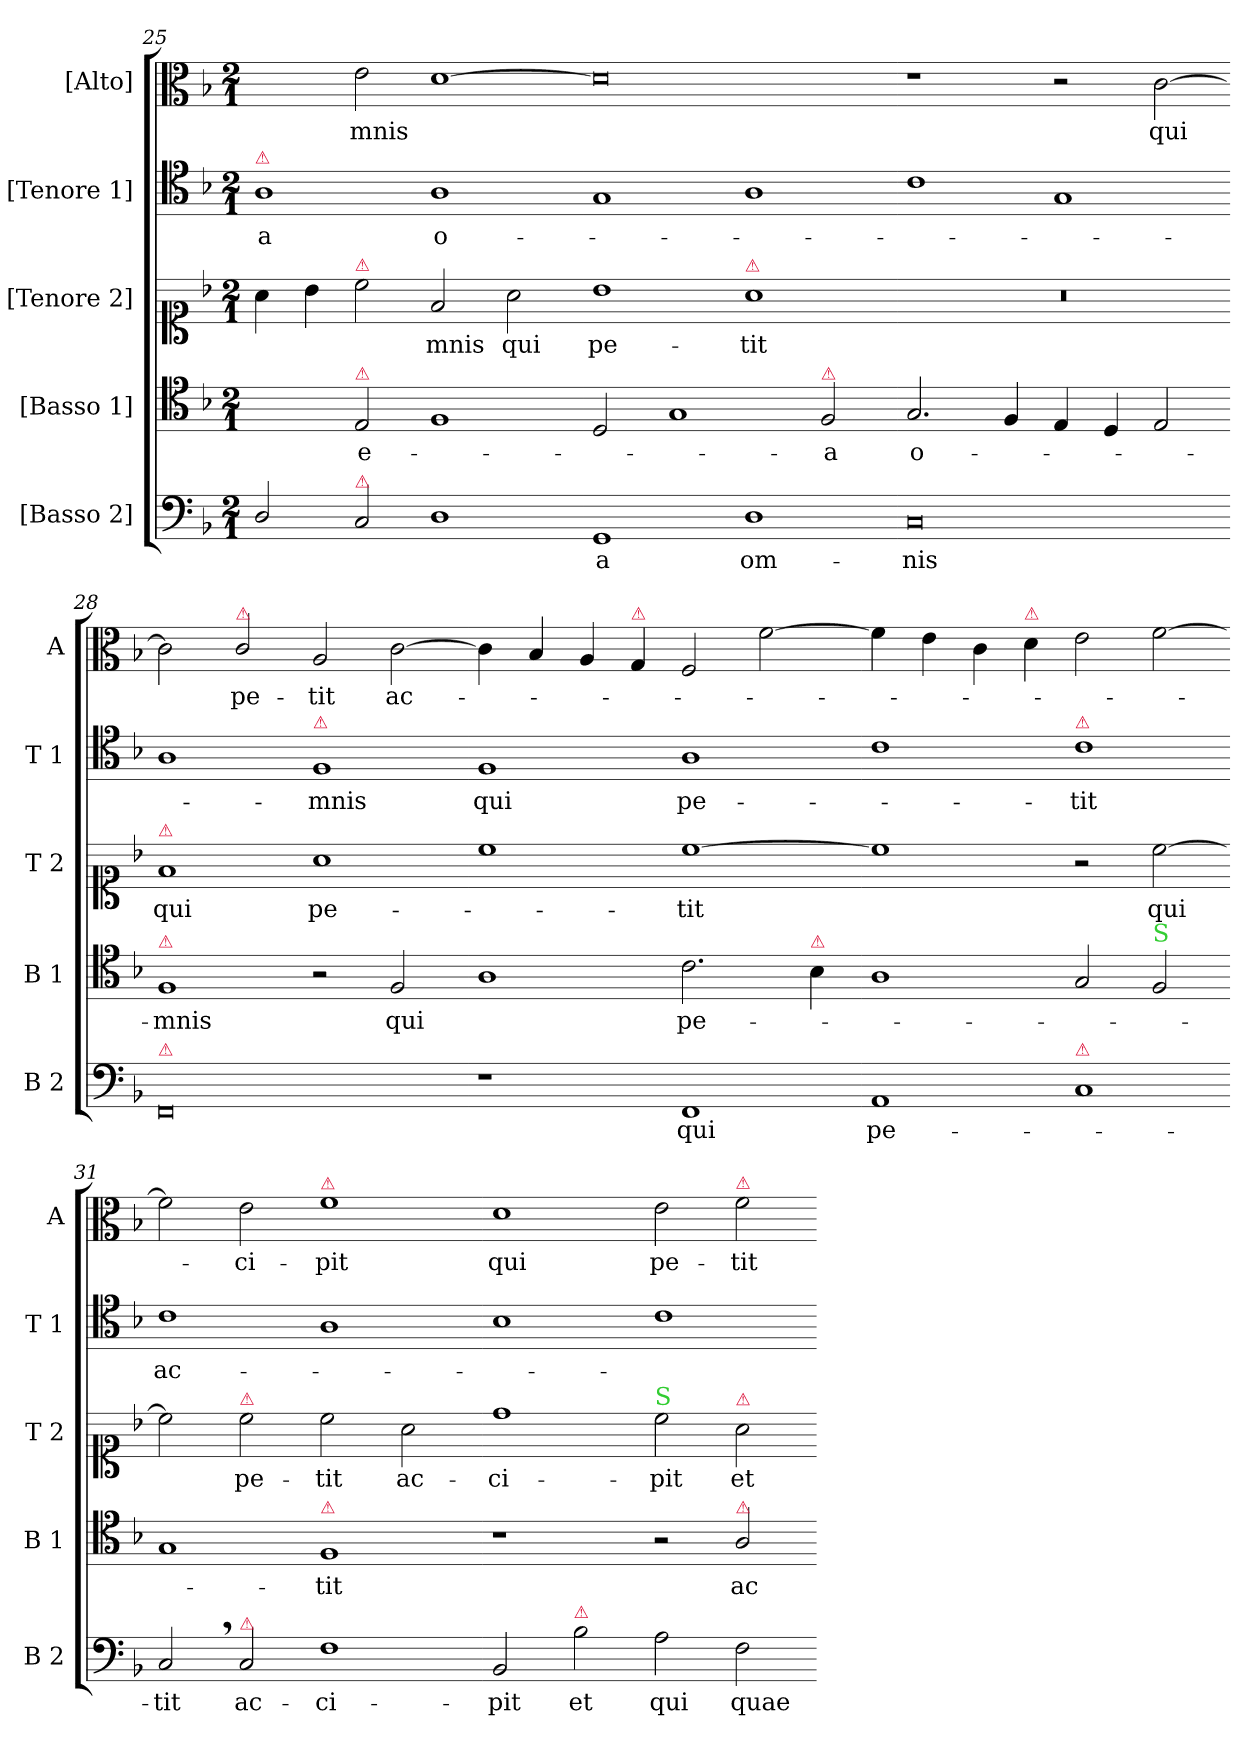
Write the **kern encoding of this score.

**kern	**text	**kern	**text	**kern	**text	**kern	**text	**kern	**text
*part5	*part5	*part4	*part4	*part3	*part3	*part2	*part2	*part1	*part1
*staff5	*staff5	*staff4	*staff4	*staff3	*staff3	*staff2	*staff2	*staff1	*staff1
*I"[Basso 2]	*	*I"[Basso 1]	*	*I"[Tenore 2]	*	*I"[Tenore 1]	*	*I"[Alto]	*
*I'B 2	*	*I'B 1	*	*I'T 2	*	*I'T 1	*	*I'A	*
*clefF4	*	*clefC4	*	*clefC1	*	*clefC4	*	*clefC3	*
*k[b-]	*	*k[b-]	*	*k[b-]	*	*k[b-]	*	*k[b-]	*
*M2/1	*	*M2/1	*	*M2/1	*	*M2/1	*	*M2/1	*
=25	=25	=25	=25	=25	=25	=25	=25	=25	=25
!	!	!	!	!	!	!LO:TX:a:color=crimson:t=⚠	!	!	!
2D/	.	2ryy	.	4a\	.	1A\	-a	2ryy	.
.	.	.	.	4b-\	.	.	.	.	.
!	!	!	!	!LO:TX:a:color=crimson:t=⚠	!	!	!	!	!
!	!	!LO:TX:a:color=crimson:t=⚠	!	!	!	!	!	!	!
!LO:TX:a:color=crimson:t=⚠	!	!	!	!	!	!	!	!	!
2C/	.	2E/	e-	2cc\	.	.	.	2e\	-mnis
1D\	.	1F/	.	2f/	-mnis	1A\	o-	[1d\	.
.	.	.	.	2a\	qui	.	.	.	.
=26-	=26-	=26-	=26-	=26-	=26-	=26-	=26-	=26-	=26-
1GG/	-a	2D/	.	1b-\	pe-	1G/	.	0d\]	.
.	.	1G/	.	.	.	.	.	.	.
!	!	!	!	!LO:TX:a:color=crimson:t=⚠	!	!	!	!	!
1D\	om-	.	.	1a\	-tit	1A\	.	.	.
!	!	!LO:TX:a:color=crimson:t=⚠	!	!	!	!	!	!	!
.	.	2F/	-a	.	.	.	.	.	.
=27-	=27-	=27-	=27-	=27-	=27-	=27-	=27-	=27-	=27-
0C/	-nis	2.G/	o-	0r	.	1c\	.	1r	.
.	.	4F/	.	.	.	.	.	.	.
.	.	4E/	.	.	.	1G/	.	2r	.
.	.	4D/	.	.	.	.	.	.	.
.	.	2E/	.	.	.	.	.	[2c\	qui
=28-	=28-	=28-	=28-	=28-	=28-	=28-	=28-	=28-	=28-
!	!	!	!	!LO:TX:a:color=crimson:t=⚠	!	!	!	!	!
!	!	!LO:TX:a:color=crimson:t=⚠	!	!	!	!	!	!	!
!LO:TX:a:color=crimson:t=⚠	!	!	!	!	!	!	!	!	!
0FF/	.	1F/	-mnis	1f/	qui	1A\	.	2c\]	.
!	!	!	!	!	!	!	!	!LO:TX:a:color=crimson:t=⚠	!
.	.	.	.	.	.	.	.	2c/	pe-
!	!	!	!	!	!	!LO:TX:a:color=crimson:t=⚠	!	!	!
.	.	2r	.	1a\	pe-	1F/	-mnis	2A/	-tit
.	.	2F/	qui	.	.	.	.	[2c\	ac-
=29-	=29-	=29-	=29-	=29-	=29-	=29-	=29-	=29-	=29-
1r	.	1A\	.	1cc\	.	1F/	qui	4c\]	.
.	.	.	.	.	.	.	.	4B-/	.
.	.	.	.	.	.	.	.	4A/	.
!	!	!	!	!	!	!	!	!LO:TX:a:color=crimson:t=⚠	!
.	.	.	.	.	.	.	.	4G/	.
1FF/	qui	2.c\	pe-	[1cc\	-tit	1A\	pe-	2F/	.
.	.	.	.	.	.	.	.	[2f\	.
!	!	!LO:TX:a:color=crimson:t=⚠	!	!	!	!	!	!	!
.	.	4B-\	.	.	.	.	.	.	.
=30-	=30-	=30-	=30-	=30-	=30-	=30-	=30-	=30-	=30-
1AA/	pe-	1A\	.	1cc\]	.	1c\	.	4f\]	.
.	.	.	.	.	.	.	.	4e\	.
.	.	.	.	.	.	.	.	4c\	.
!	!	!	!	!	!	!	!	!LO:TX:a:color=crimson:t=⚠	!
.	.	.	.	.	.	.	.	4d\	.
!	!	!	!	!	!	!LO:TX:a:color=crimson:t=⚠	!	!	!
!LO:TX:a:color=crimson:t=⚠	!	!	!	!	!	!	!	!	!
1C/	.	2G/	.	2r	.	1c\	-tit	2e\	.
!	!	!LO:TX:a:color=limegreen:t=S	!	!	!	!	!	!	!
.	.	2F/	.	[2cc\	qui	.	.	[2f\	.
=31-	=31-	=31-	=31-	=31-	=31-	=31-	=31-	=31-	=31-
2C,</	-tit	1G/	.	2cc\]	.	1c\	ac-	2f\]	.
!	!	!	!	!LO:TX:a:color=crimson:t=⚠	!	!	!	!	!
!LO:TX:a:color=crimson:t=⚠	!	!	!	!	!	!	!	!	!
2C/	ac-	.	.	2cc\	pe-	.	.	2e\	-ci-
!	!	!	!	!	!	!	!	!LO:TX:a:color=crimson:t=⚠	!
!	!	!LO:TX:a:color=crimson:t=⚠	!	!	!	!	!	!	!
1F\	-ci-	1F/	-tit	2cc\	-tit	1A\	.	1f\	-pit
.	.	.	.	2a\	ac-	.	.	.	.
=32-	=32-	=32-	=32-	=32-	=32-	=32-	=32-	=32-	=32-
2BB-/	-pit	1r	.	1dd\	-ci-	1B-\	.	1d\	qui
!LO:TX:a:color=crimson:t=⚠	!	!	!	!	!	!	!	!	!
2B-\	et	.	.	.	.	.	.	.	.
!	!	!	!	!LO:TX:a:color=limegreen:t=S	!	!	!	!	!
2A\	qui	2r	.	2cc\	-pit	1c\	.	2e\	pe-
!	!	!	!	!	!	!	!	!LO:TX:a:color=crimson:t=⚠	!
!	!	!	!	!LO:TX:a:color=crimson:t=⚠	!	!	!	!	!
!	!	!LO:TX:a:color=crimson:t=⚠	!	!	!	!	!	!	!
2F\	quae-	2A/	ac-	2a\	et	.	.	2f\	-tit
=-	=-	=-	=-	=-	=-	=-	=-	=-	=-
*-	*-	*-	*-	*-	*-	*-	*-	*-	*-
